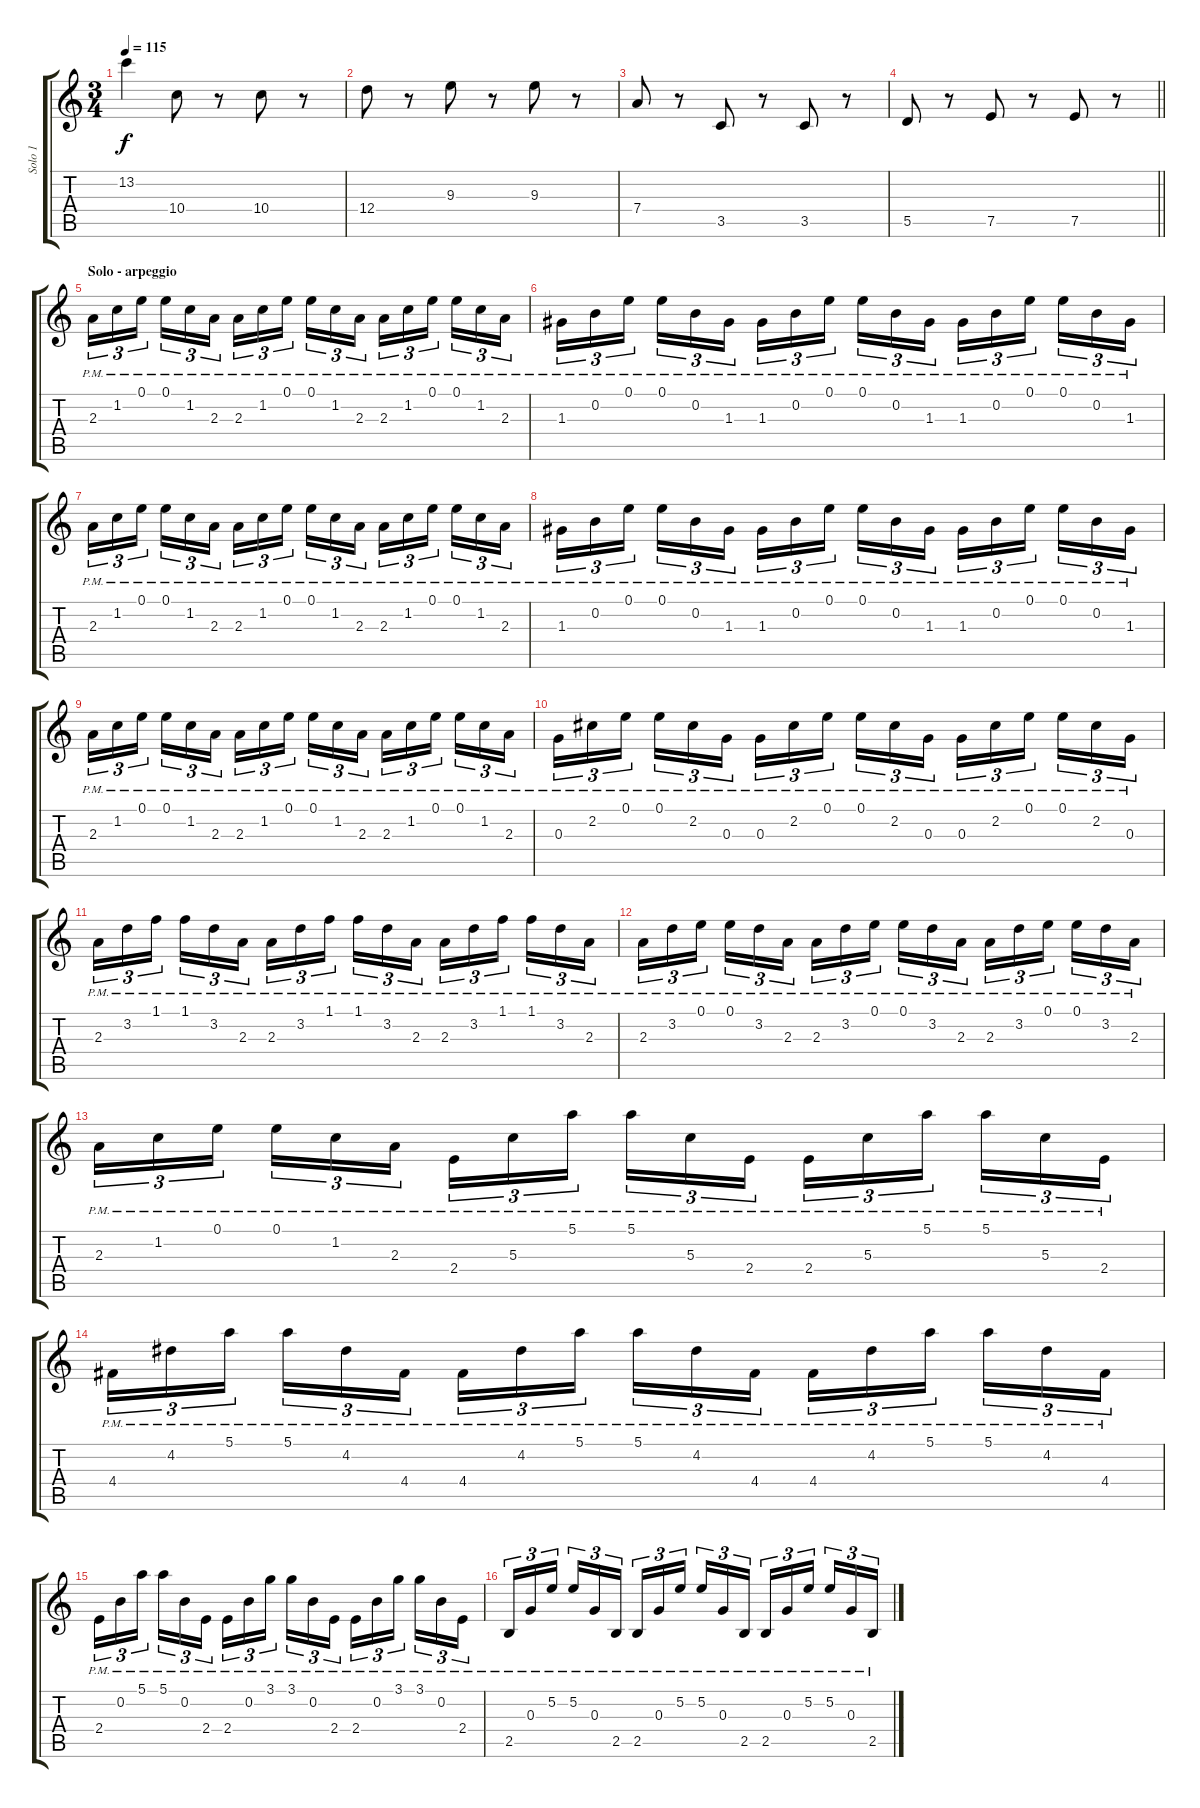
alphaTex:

\track ("Solo 1" "Solo 1") {instrument distortionguitar}
\staff {score tabs}
\tuning (E4 B3 G3 D3 A2 E2) {hide}
\ts (3 4)
\tempo 115
\clef g2
\ks aminor
13.2.4{dy f} 10.4.8 r.8 10.4.8 r.8 |
12.4.8 r.8 9.3.8 r.8 9.3.8 r.8 |
7.4.8 r.8 3.5.8 r.8 3.5.8 r.8 |
\barLineRight lightlight
5.5.8 r.8 7.5.8 r.8 7.5.8 r.8 |
\section ("" "Solo - arpeggio")
2.3{pm}.16{tu (3 2)} 1.2{pm}.16{tu (3 2)} 0.1{pm}.16{tu (3 2) beam splitsecondary} 0.1{pm}.16{tu (3 2)} 1.2{pm}.16{tu (3 2)} 2.3{pm}.16{tu (3 2)} 2.3{pm}.16{tu (3 2)} 1.2{pm}.16{tu (3 2)} 0.1{pm}.16{tu (3 2) beam splitsecondary} 0.1{pm}.16{tu (3 2)} 1.2{pm}.16{tu (3 2)} 2.3{pm}.16{tu (3 2)} 2.3{pm}.16{tu (3 2)} 1.2{pm}.16{tu (3 2)} 0.1{pm}.16{tu (3 2) beam splitsecondary} 0.1{pm}.16{tu (3 2)} 1.2{pm}.16{tu (3 2)} 2.3{pm}.16{tu (3 2)} |
1.3{pm}.16{tu (3 2)} 0.2{pm}.16{tu (3 2)} 0.1{pm}.16{tu (3 2) beam splitsecondary} 0.1{pm}.16{tu (3 2)} 0.2{pm}.16{tu (3 2)} 1.3{pm}.16{tu (3 2)} 1.3{pm}.16{tu (3 2)} 0.2{pm}.16{tu (3 2)} 0.1{pm}.16{tu (3 2) beam splitsecondary} 0.1{pm}.16{tu (3 2)} 0.2{pm}.16{tu (3 2)} 1.3{pm}.16{tu (3 2)} 1.3{pm}.16{tu (3 2)} 0.2{pm}.16{tu (3 2)} 0.1{pm}.16{tu (3 2) beam splitsecondary} 0.1{pm}.16{tu (3 2)} 0.2{pm}.16{tu (3 2)} 1.3{pm}.16{tu (3 2)} |
2.3{pm}.16{tu (3 2)} 1.2{pm}.16{tu (3 2)} 0.1{pm}.16{tu (3 2) beam splitsecondary} 0.1{pm}.16{tu (3 2)} 1.2{pm}.16{tu (3 2)} 2.3{pm}.16{tu (3 2)} 2.3{pm}.16{tu (3 2)} 1.2{pm}.16{tu (3 2)} 0.1{pm}.16{tu (3 2) beam splitsecondary} 0.1{pm}.16{tu (3 2)} 1.2{pm}.16{tu (3 2)} 2.3{pm}.16{tu (3 2)} 2.3{pm}.16{tu (3 2)} 1.2{pm}.16{tu (3 2)} 0.1{pm}.16{tu (3 2) beam splitsecondary} 0.1{pm}.16{tu (3 2)} 1.2{pm}.16{tu (3 2)} 2.3{pm}.16{tu (3 2)} |
1.3{pm}.16{tu (3 2)} 0.2{pm}.16{tu (3 2)} 0.1{pm}.16{tu (3 2) beam splitsecondary} 0.1{pm}.16{tu (3 2)} 0.2{pm}.16{tu (3 2)} 1.3{pm}.16{tu (3 2)} 1.3{pm}.16{tu (3 2)} 0.2{pm}.16{tu (3 2)} 0.1{pm}.16{tu (3 2) beam splitsecondary} 0.1{pm}.16{tu (3 2)} 0.2{pm}.16{tu (3 2)} 1.3{pm}.16{tu (3 2)} 1.3{pm}.16{tu (3 2)} 0.2{pm}.16{tu (3 2)} 0.1{pm}.16{tu (3 2) beam splitsecondary} 0.1{pm}.16{tu (3 2)} 0.2{pm}.16{tu (3 2)} 1.3{pm}.16{tu (3 2)} |
2.3{pm}.16{tu (3 2)} 1.2{pm}.16{tu (3 2)} 0.1{pm}.16{tu (3 2) beam splitsecondary} 0.1{pm}.16{tu (3 2)} 1.2{pm}.16{tu (3 2)} 2.3{pm}.16{tu (3 2)} 2.3{pm}.16{tu (3 2)} 1.2{pm}.16{tu (3 2)} 0.1{pm}.16{tu (3 2) beam splitsecondary} 0.1{pm}.16{tu (3 2)} 1.2{pm}.16{tu (3 2)} 2.3{pm}.16{tu (3 2)} 2.3{pm}.16{tu (3 2)} 1.2{pm}.16{tu (3 2)} 0.1{pm}.16{tu (3 2) beam splitsecondary} 0.1{pm}.16{tu (3 2)} 1.2{pm}.16{tu (3 2)} 2.3{pm}.16{tu (3 2)} |
0.3{pm}.16{tu (3 2)} 2.2{pm}.16{tu (3 2)} 0.1{pm}.16{tu (3 2) beam splitsecondary} 0.1{pm}.16{tu (3 2)} 2.2{pm}.16{tu (3 2)} 0.3{pm}.16{tu (3 2)} 0.3{pm}.16{tu (3 2)} 2.2{pm}.16{tu (3 2)} 0.1{pm}.16{tu (3 2) beam splitsecondary} 0.1{pm}.16{tu (3 2)} 2.2{pm}.16{tu (3 2)} 0.3{pm}.16{tu (3 2)} 0.3{pm}.16{tu (3 2)} 2.2{pm}.16{tu (3 2)} 0.1{pm}.16{tu (3 2) beam splitsecondary} 0.1{pm}.16{tu (3 2)} 2.2{pm}.16{tu (3 2)} 0.3{pm}.16{tu (3 2)} |
2.3{pm}.16{tu (3 2)} 3.2{pm}.16{tu (3 2)} 1.1{pm}.16{tu (3 2) beam splitsecondary} 1.1{pm}.16{tu (3 2)} 3.2{pm}.16{tu (3 2)} 2.3{pm}.16{tu (3 2)} 2.3{pm}.16{tu (3 2)} 3.2{pm}.16{tu (3 2)} 1.1{pm}.16{tu (3 2) beam splitsecondary} 1.1{pm}.16{tu (3 2)} 3.2{pm}.16{tu (3 2)} 2.3{pm}.16{tu (3 2)} 2.3{pm}.16{tu (3 2)} 3.2{pm}.16{tu (3 2)} 1.1{pm}.16{tu (3 2) beam splitsecondary} 1.1{pm}.16{tu (3 2)} 3.2{pm}.16{tu (3 2)} 2.3{pm}.16{tu (3 2)} |
2.3{pm}.16{tu (3 2)} 3.2{pm}.16{tu (3 2)} 0.1{pm}.16{tu (3 2) beam splitsecondary} 0.1{pm}.16{tu (3 2)} 3.2{pm}.16{tu (3 2)} 2.3{pm}.16{tu (3 2)} 2.3{pm}.16{tu (3 2)} 3.2{pm}.16{tu (3 2)} 0.1{pm}.16{tu (3 2) beam splitsecondary} 0.1{pm}.16{tu (3 2)} 3.2{pm}.16{tu (3 2)} 2.3{pm}.16{tu (3 2)} 2.3{pm}.16{tu (3 2)} 3.2{pm}.16{tu (3 2)} 0.1{pm}.16{tu (3 2) beam splitsecondary} 0.1{pm}.16{tu (3 2)} 3.2{pm}.16{tu (3 2)} 2.3{pm}.16{tu (3 2)} |
2.3{pm}.16{tu (3 2)} 1.2{pm}.16{tu (3 2)} 0.1{pm}.16{tu (3 2) beam splitsecondary} 0.1{pm}.16{tu (3 2)} 1.2{pm}.16{tu (3 2)} 2.3{pm}.16{tu (3 2)} 2.4{pm}.16{tu (3 2)} 5.3{pm}.16{tu (3 2)} 5.1{pm}.16{tu (3 2) beam splitsecondary} 5.1{pm}.16{tu (3 2)} 5.3{pm}.16{tu (3 2)} 2.4{pm}.16{tu (3 2)} 2.4{pm}.16{tu (3 2)} 5.3{pm}.16{tu (3 2)} 5.1{pm}.16{tu (3 2) beam splitsecondary} 5.1{pm}.16{tu (3 2)} 5.3{pm}.16{tu (3 2)} 2.4{pm}.16{tu (3 2)} |
4.4{pm}.16{tu (3 2)} 4.2{pm}.16{tu (3 2)} 5.1{pm}.16{tu (3 2) beam splitsecondary} 5.1{pm}.16{tu (3 2)} 4.2{pm}.16{tu (3 2)} 4.4{pm}.16{tu (3 2)} 4.4{pm}.16{tu (3 2)} 4.2{pm}.16{tu (3 2)} 5.1{pm}.16{tu (3 2) beam splitsecondary} 5.1{pm}.16{tu (3 2)} 4.2{pm}.16{tu (3 2)} 4.4{pm}.16{tu (3 2)} 4.4{pm}.16{tu (3 2)} 4.2{pm}.16{tu (3 2)} 5.1{pm}.16{tu (3 2) beam splitsecondary} 5.1{pm}.16{tu (3 2)} 4.2{pm}.16{tu (3 2)} 4.4{pm}.16{tu (3 2)} |
2.4{pm}.16{tu (3 2)} 0.2{pm}.16{tu (3 2)} 5.1{pm}.16{tu (3 2) beam splitsecondary} 5.1{pm}.16{tu (3 2)} 0.2{pm}.16{tu (3 2)} 2.4{pm}.16{tu (3 2)} 2.4{pm}.16{tu (3 2)} 0.2{pm}.16{tu (3 2)} 3.1{pm}.16{tu (3 2) beam splitsecondary} 3.1{pm}.16{tu (3 2)} 0.2{pm}.16{tu (3 2)} 2.4{pm}.16{tu (3 2)} 2.4{pm}.16{tu (3 2)} 0.2{pm}.16{tu (3 2)} 3.1{pm}.16{tu (3 2) beam splitsecondary} 3.1{pm}.16{tu (3 2)} 0.2{pm}.16{tu (3 2)} 2.4{pm}.16{tu (3 2)} |
2.5{pm}.16{tu (3 2)} 0.3{pm}.16{tu (3 2)} 5.2{pm}.16{tu (3 2) beam splitsecondary} 5.2{pm}.16{tu (3 2)} 0.3{pm}.16{tu (3 2)} 2.5{pm}.16{tu (3 2)} 2.5{pm}.16{tu (3 2)} 0.3{pm}.16{tu (3 2)} 5.2{pm}.16{tu (3 2) beam splitsecondary} 5.2{pm}.16{tu (3 2)} 0.3{pm}.16{tu (3 2)} 2.5{pm}.16{tu (3 2)} 2.5{pm}.16{tu (3 2)} 0.3{pm}.16{tu (3 2)} 5.2{pm}.16{tu (3 2) beam splitsecondary} 5.2{pm}.16{tu (3 2)} 0.3{pm}.16{tu (3 2)} 2.5{pm}.16{tu (3 2)}
